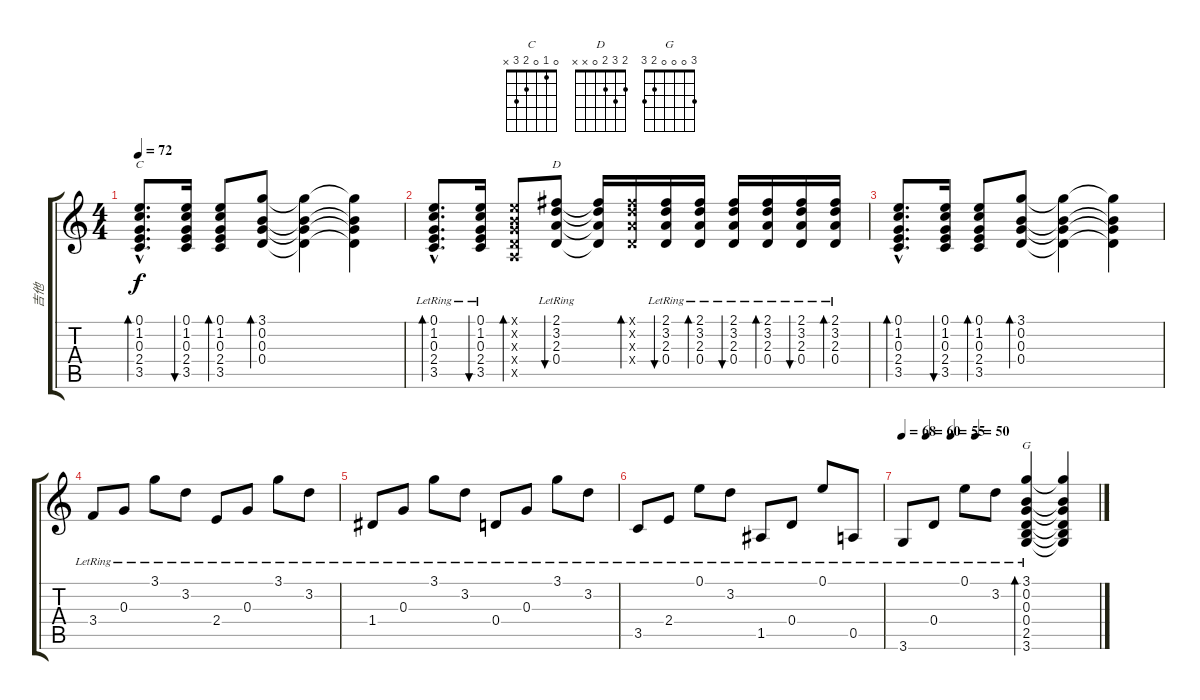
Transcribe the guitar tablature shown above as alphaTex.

\track ("吉他" "吉他") {instrument acousticguitarsteel}
\staff {score tabs}
\tuning (E4 B3 G3 D3 A2 E2) {hide}
\chord ("C" 0 1 0 2 3 x)
\chord ("D" 2 3 2 0 x x)
\chord ("G" 3 0 0 0 2 3)
\ts (4 4)
\tempo 72
\clef g2
\ks c
(0.1{hac} 1.2{hac} 0.3{hac} 2.4{hac} 3.5{hac}).8{d bd 30 ch "C" dy f} (0.1 1.2 0.3 2.4 3.5).16{bu 30} (0.1 1.2 0.3 2.4 3.5).8{bd 30} (3.1 0.2 0.3 0.4).8{bd 30} (3.1{t} 0.2{t} 0.3{t} 0.4{t}).4 (3.1{t} 0.2{t} 0.3{t} 0.4{t}).4 |
(0.1{hac lr} 1.2{hac lr} 0.3{hac lr} 2.4{hac lr} 3.5{hac lr}).8{d bd 30} (0.1{lr} 1.2{lr} 0.3{lr} 2.4{lr} 3.5{lr}).16{bu 30} (0.1{x} 0.2{x} 0.3{x} 0.4{x} 0.5{x}).8{bd 30} (2.1{lr} 3.2{lr} 2.3{lr} 0.4{lr}).8{bu 30 ch "D"} (2.1{t} 3.2{t} 2.3{t} 0.4{t}).16 (2.1{x} 3.2{x} 2.3{x} 0.4{x}).16{bd 30} (2.1{lr} 3.2{lr} 2.3{lr} 0.4{lr}).16{bu 30} (2.1{lr} 3.2{lr} 2.3{lr} 0.4{lr}).16{bd 30} (2.1{lr} 3.2{lr} 2.3{lr} 0.4{lr}).16{bu 30} (2.1{lr} 3.2{lr} 2.3{lr} 0.4{lr}).16{bd 30} (2.1{lr} 3.2{lr} 2.3{lr} 0.4{lr}).16{bu 30} (2.1{lr} 3.2{lr} 2.3{lr} 0.4{lr}).16{bd 30} |
(0.1{hac} 1.2{hac} 0.3{hac} 2.4{hac} 3.5{hac}).8{d bd 30} (0.1 1.2 0.3 2.4 3.5).16{bu 30} (0.1 1.2 0.3 2.4 3.5).8{bd 30} (3.1 0.2 0.3 0.4).8{bd 30} (3.1{t} 0.2{t} 0.3{t} 0.4{t}).4 (3.1{t} 0.2{t} 0.3{t} 0.4{t}).4 |
3.4{lr}.8 0.3{lr}.8 3.1{lr}.8 3.2{lr}.8 2.4{lr}.8 0.3{lr}.8 3.1{lr}.8 3.2{lr}.8 |
1.4{lr}.8 0.3{lr}.8 3.1{lr}.8 3.2{lr}.8 0.4{lr}.8 0.3{lr}.8 3.1{lr}.8 3.2{lr}.8 |
3.5{lr}.8 2.4{lr}.8 0.1{lr}.8 3.2{lr}.8 1.5{lr}.8 0.4{lr}.8 0.1{lr}.8 0.5{lr}.8 |
\tempo 68
\tempo (60 0.125)
\tempo (55 0.25)
\tempo (50 0.375)
3.6{lr}.8 0.4{lr}.8 0.1{lr}.8 3.2{lr}.8 (3.1 0.2 0.3{lr} 0.4{lr} 2.5 3.6).4{bd 480 ch "G"} (3.1{t} 0.2{t} 0.3{t} 0.4{t} 2.5{t} 3.6{t}).4
